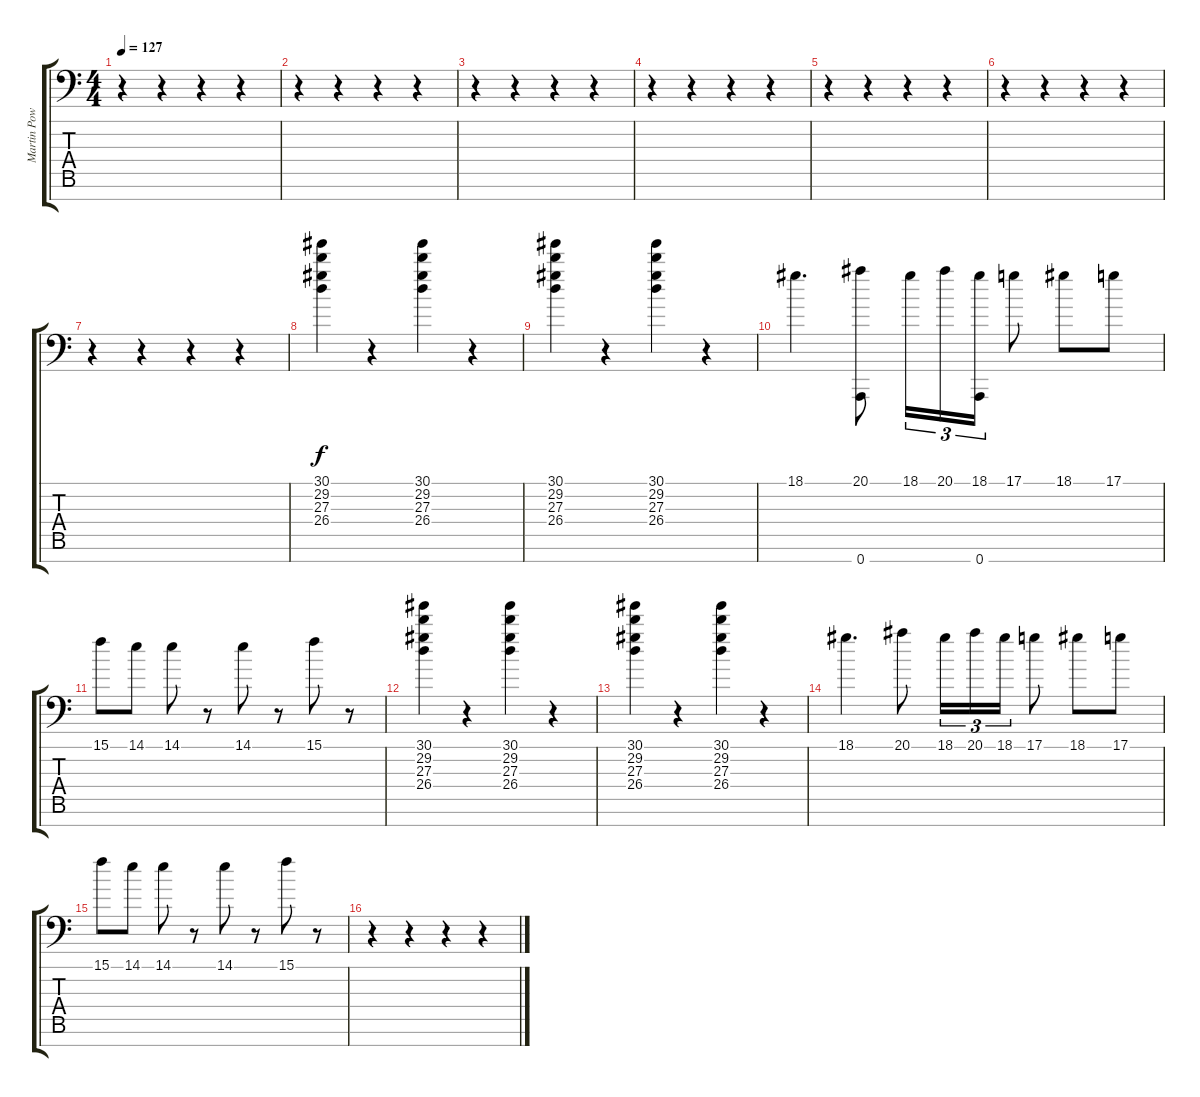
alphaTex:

\track ("Martin Powell - Piano" "Martin Pow") {instrument brightacousticpiano}
\staff {score tabs}
\tuning (D4 A3 F3 C3 G2 D2 A1) {hide}
\ts (4 4)
\tempo 127
\clef f4
\ks c
r.4{dy f} r.4 r.4 r.4 |
r.4 r.4 r.4 r.4 |
r.4 r.4 r.4 r.4 |
r.4 r.4 r.4 r.4 |
r.4 r.4 r.4 r.4 |
r.4 r.4 r.4 r.4 |
r.4 r.4 r.4 r.4 |
(30.1 29.2 27.3 26.4).4 r.4 (30.1 29.2 27.3 26.4).4 r.4 |
(30.1 29.2 27.3 26.4).4 r.4 (30.1 29.2 27.3 26.4).4 r.4 |
18.1.4{d} (20.1 0.7).8 18.1.16{tu (3 2)} 20.1.16{tu (3 2)} (18.1 0.7).16{tu (3 2)} 17.1.8 18.1.8 17.1.8 |
15.1.8 14.1.8 14.1.8 r.8 14.1.8 r.8 15.1.8 r.8 |
(30.1 29.2 27.3 26.4).4 r.4 (30.1 29.2 27.3 26.4).4 r.4 |
(30.1 29.2 27.3 26.4).4 r.4 (30.1 29.2 27.3 26.4).4 r.4 |
18.1.4{d} 20.1.8 18.1.16{tu (3 2)} 20.1.16{tu (3 2)} 18.1.16{tu (3 2)} 17.1.8 18.1.8 17.1.8 |
15.1.8 14.1.8 14.1.8 r.8 14.1.8 r.8 15.1.8 r.8 |
r.4 r.4 r.4 r.4
